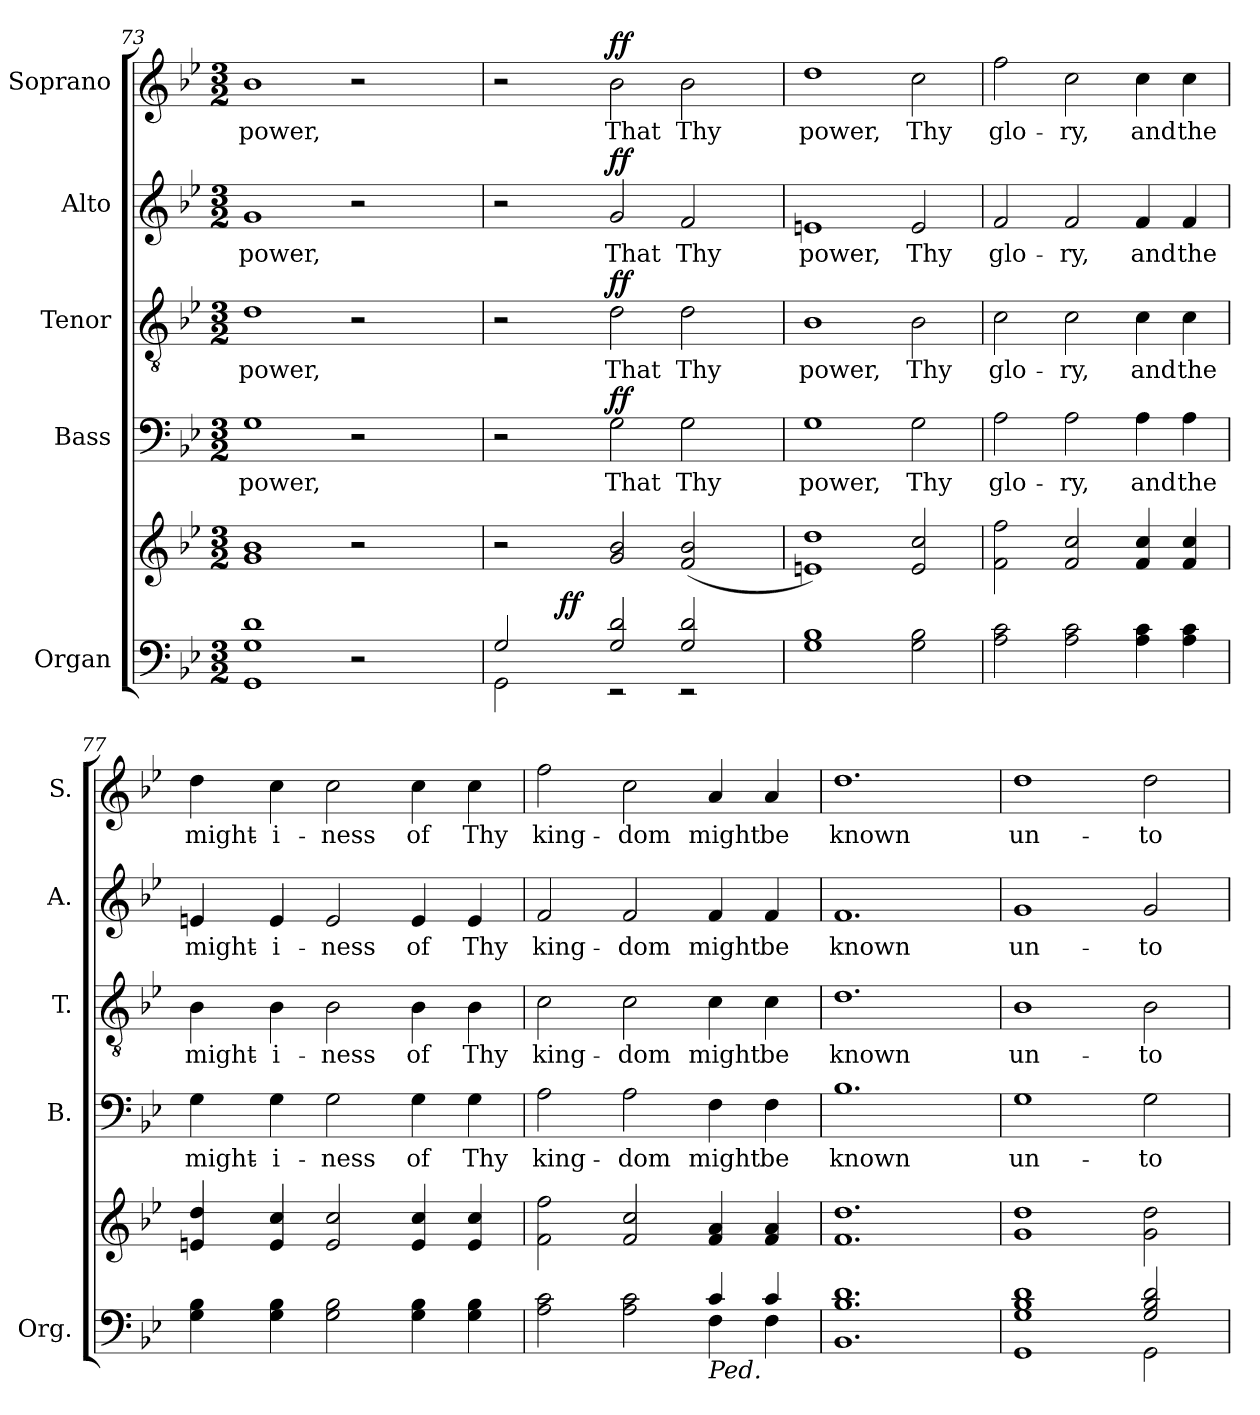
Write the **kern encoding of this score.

**kern	**kern	**dynam	**kern	**text	**dynam	**kern	**text	**dynam	**kern	**text	**dynam	**kern	**text	**dynam
*part5	*part5	*part5	*part4	*part4	*part4	*part3	*part3	*part3	*part2	*part2	*part2	*part1	*part1	*part1
*staff6	*staff5	*staff5/6	*staff4	*staff4	*staff4	*staff3	*staff3	*staff3	*staff2	*staff2	*staff2	*staff1	*staff1	*staff1
*I"Organ	*	*	*I"Bass	*	*	*I"Tenor	*	*	*I"Alto	*	*	*I"Soprano	*	*
*I'Org.	*	*	*I'B.	*	*	*I'T.	*	*	*I'A.	*	*	*I'S.	*	*
*clefF4	*clefG2	*	*clefF4	*	*	*clefGv2	*	*	*clefG2	*	*	*clefG2	*	*
*	*	*	*	*	*	*ITrd7c12	*	*	*	*	*	*	*	*
*k[b-e-]	*k[b-e-]	*	*k[b-e-]	*	*	*k[b-e-]	*	*	*k[b-e-]	*	*	*k[b-e-]	*	*
*B-:	*B-:	*	*B-:	*	*	*B-:	*	*	*B-:	*	*	*B-:	*	*
*M3/2	*M3/2	*	*M3/2	*	*	*M3/2	*	*	*M3/2	*	*	*M3/2	*	*
=73	=73	=73	=73	=73	=73	=73	=73	=73	=73	=73	=73	=73	=73	=73
!	!	!	!	!LO:LY:b:color=#000000	!	!	!	!	!	!	!	!	!	!
!	!	!	!	!	!	!	!LO:LY:b:color=#000000	!	!	!	!	!	!	!
!	!	!	!	!	!	!	!	!	!	!LO:LY:b:color=#000000	!	!	!	!
!	!	!	!	!	!	!	!	!	!	!	!	!	!LO:LY:b:color=#000000	!
*	*^	*	*	*	*	*	*	*	*	*	*	*^	*	*
1GGi 1Gi 1di	1gi 1b-i	1ryy	.	1Gi	power,	.	1Di	power,	.	1gi	power,	.	1b-i	1ryy	power,	.
2r	2r	8ryy	.	2r	.	.	2r	.	.	2r	.	.	2r	8ryy	.	.
.	.	16ryy	.	.	.	.	.	.	.	.	.	.	.	16ryy	.	.
.	.	32ryy	.	.	.	.	.	.	.	.	.	.	.	32ryy	.	.
.	.	64ryy	.	.	.	.	.	.	.	.	.	.	.	64ryy	.	.
.	.	128ryy	.	.	.	.	.	.	.	.	.	.	.	128ryy	.	.
.	.	256ryy	.	.	.	.	.	.	.	.	.	.	.	256ryy	.	.
.	.	1024ryy	.	.	.	.	.	.	.	.	.	.	.	1024ryy	.	.
.	.	4ryy	.	.	.	.	.	.	.	.	.	.	.	4ryy	.	.
.	.	512.ryy	.	.	.	.	.	.	.	.	.	.	.	512.ryy	.	.
*	*	*	*	*	*	*	*	*	*	*	*	*	*v	*v	*	*
=74	=74	=74	=74	=74	=74	=74	=74	=74	=74	=74	=74	=74	=74	=74	=74
*^	*	*	*	*	*	*	*	*	*	*	*	*	*	*	*
2Gi/	2GGi\	2r	8ryy	.	2r	.	.	2r	.	.	2r	.	.	2r	.	.
.	.	.	16ryy	.	.	.	.	.	.	.	.	.	.	.	.	.
.	.	.	32ryy	.	.	.	.	.	.	.	.	.	.	.	.	.
.	.	.	512ryy	.	.	.	.	.	.	.	.	.	.	.	.	.
.	.	.	1ryy	ff	.	.	.	.	.	.	.	.	.	.	.	.
!	!	!	!	!	!	!LO:LY:b:color=#000000	!	!	!	!	!	!	!	!	!	!
!	!	!	!	!	!	!	!	!	!LO:LY:b:color=#000000	!	!	!	!	!	!	!
!	!	!	!	!	!	!	!	!	!	!	!	!LO:LY:b:color=#000000	!	!	!	!
*	*	*MM200	*	*	*	*	*	*	*	*	*	*	*	*MM200	*	*
!	!	!	!	!	!	!	!	!	!	!	!	!	!	!	!LO:LY:b:color=#000000	!
2Gi/ 2di	2r	2gi/ 2b-i	.	.	2Gi\	That	ff	2Di\	That	ff	2gi/	That	ff	2b-i\	That	ff
!	!	!	!	!	!	!LO:LY:b:color=#000000	!	!	!	!	!	!	!	!	!	!
!	!	!	!	!	!	!	!	!	!LO:LY:b:color=#000000	!	!	!	!	!	!	!
!	!	!	!	!	!	!	!	!	!	!	!	!LO:LY:b:color=#000000	!	!	!	!
!	!	!	!	!	!	!	!	!	!	!	!	!	!	!	!LO:LY:b:color=#000000	!
2Gi/ 2di	2r	(2fi/ 2b-i	.	.	2Gi\	Thy	.	2Di\	Thy	.	2fi/	Thy	.	2b-i\	Thy	.
.	.	.	4ryy	.	.	.	.	.	.	.	.	.	.	.	.	.
.	.	.	64...ryy	.	.	.	.	.	.	.	.	.	.	.	.	.
*v	*v	*	*	*	*	*	*	*	*	*	*	*	*	*	*	*
*	*v	*v	*	*	*	*	*	*	*	*	*	*	*	*	*
=75	=75	=75	=75	=75	=75	=75	=75	=75	=75	=75	=75	=75	=75	=75
*^	*^	*	*	*	*	*	*	*	*	*	*	*	*	*
!	!	!	!	!	!	!LO:LY:b:color=#000000	!	!	!	!	!	!	!	!	!	!
*v	*v	*	*	*	*	*	*	*	*	*	*	*	*	*	*	*
*	*v	*v	*	*	*	*	*	*	*	*	*	*	*	*	*
*^	*^	*	*	*	*	*	*	*	*	*	*	*	*	*
!	!	!	!	!	!	!	!	!	!LO:LY:b:color=#000000	!	!	!	!	!	!	!
*v	*v	*	*	*	*	*	*	*	*	*	*	*	*	*	*	*
*	*v	*v	*	*	*	*	*	*	*	*	*	*	*	*	*
*^	*^	*	*	*	*	*	*	*	*	*	*	*	*	*
!	!	!	!	!	!	!	!	!	!	!	!	!LO:LY:b:color=#000000	!	!	!	!
*v	*v	*	*	*	*	*	*	*	*	*	*	*	*	*	*	*
*	*v	*v	*	*	*	*	*	*	*	*	*	*	*	*	*
*^	*^	*	*	*	*	*	*	*	*	*	*	*	*	*
!LO:TX:b:i:t=Man.	!	!	!	!	!	!	!	!	!	!	!	!	!	!	!	!
!	!	!	!	!	!	!	!	!	!	!	!	!	!	!	!LO:LY:b:color=#000000	!
*v	*v	*	*	*	*	*	*	*	*	*	*	*	*	*	*	*
*	*v	*v	*	*	*	*	*	*	*	*	*	*	*	*	*
1Gi 1B-i	1eni 1ddi)	.	1Gi	power,	.	1BB-i	power,	.	1eni	power,	.	1ddi	power,	.
!	!	!	!	!LO:LY:b:color=#000000	!	!	!	!	!	!	!	!	!	!
!	!	!	!	!	!	!	!LO:LY:b:color=#000000	!	!	!	!	!	!	!
!	!	!	!	!	!	!	!	!	!	!LO:LY:b:color=#000000	!	!	!	!
!	!	!	!	!	!	!	!	!	!	!	!	!	!LO:LY:b:color=#000000	!
2Gi\ 2B-i	2ei/ 2cci	.	2Gi\	Thy	.	2BB-i\	Thy	.	2ei/	Thy	.	2cci\	Thy	.
=76	=76	=76	=76	=76	=76	=76	=76	=76	=76	=76	=76	=76	=76	=76
!	!	!	!	!LO:LY:b:color=#000000	!	!	!	!	!	!	!	!	!	!
!	!	!	!	!	!	!	!LO:LY:b:color=#000000	!	!	!	!	!	!	!
!	!	!	!	!	!	!	!	!	!	!LO:LY:b:color=#000000	!	!	!	!
!	!	!	!	!	!	!	!	!	!	!	!	!	!LO:LY:b:color=#000000	!
2Ai\ 2ci	2fi\ 2ffi	.	2Ai\	glo-	.	2Ci\	glo-	.	2fi/	glo-	.	2ffi\	glo-	.
!	!	!	!	!LO:LY:b:color=#000000	!	!	!	!	!	!	!	!	!	!
!	!	!	!	!	!	!	!LO:LY:b:color=#000000	!	!	!	!	!	!	!
!	!	!	!	!	!	!	!	!	!	!LO:LY:b:color=#000000	!	!	!	!
!	!	!	!	!	!	!	!	!	!	!	!	!	!LO:LY:b:color=#000000	!
2Ai\ 2ci	2fi/ 2cci	.	2Ai\	-ry,	.	2Ci\	-ry,	.	2fi/	-ry,	.	2cci\	-ry,	.
!	!	!	!	!LO:LY:b:color=#000000	!	!	!	!	!	!	!	!	!	!
!	!	!	!	!	!	!	!LO:LY:b:color=#000000	!	!	!	!	!	!	!
!	!	!	!	!	!	!	!	!	!	!LO:LY:b:color=#000000	!	!	!	!
!	!	!	!	!	!	!	!	!	!	!	!	!	!LO:LY:b:color=#000000	!
4Ai\ 4ci	4fi/ 4cci	.	4Ai\	and	.	4Ci\	and	.	4fi/	and	.	4cci\	and	.
!	!	!	!	!LO:LY:b:color=#000000	!	!	!	!	!	!	!	!	!	!
!	!	!	!	!	!	!	!LO:LY:b:color=#000000	!	!	!	!	!	!	!
!	!	!	!	!	!	!	!	!	!	!LO:LY:b:color=#000000	!	!	!	!
!	!	!	!	!	!	!	!	!	!	!	!	!	!LO:LY:b:color=#000000	!
4Ai\ 4ci	4fi/ 4cci	.	4Ai\	the	.	4Ci\	the	.	4fi/	the	.	4cci\	the	.
=77	=77	=77	=77	=77	=77	=77	=77	=77	=77	=77	=77	=77	=77	=77
!	!	!	!	!LO:LY:b:color=#000000	!	!	!	!	!	!	!	!	!	!
!	!	!	!	!	!	!	!LO:LY:b:color=#000000	!	!	!	!	!	!	!
!	!	!	!	!	!	!	!	!	!	!LO:LY:b:color=#000000	!	!	!	!
!	!	!	!	!	!	!	!	!	!	!	!	!	!LO:LY:b:color=#000000	!
4Gi\ 4B-i	4eni/ 4ddi	.	4Gi\	might-	.	4BB-i\	might-	.	4eni/	might-	.	4ddi\	might-	.
!	!	!	!	!LO:LY:b:color=#000000	!	!	!	!	!	!	!	!	!	!
!	!	!	!	!	!	!	!LO:LY:b:color=#000000	!	!	!	!	!	!	!
!	!	!	!	!	!	!	!	!	!	!LO:LY:b:color=#000000	!	!	!	!
!	!	!	!	!	!	!	!	!	!	!	!	!	!LO:LY:b:color=#000000	!
4Gi\ 4B-i	4ei/ 4cci	.	4Gi\	-i-	.	4BB-i\	-i-	.	4ei/	-i-	.	4cci\	-i-	.
!	!	!	!	!LO:LY:b:color=#000000	!	!	!	!	!	!	!	!	!	!
!	!	!	!	!	!	!	!LO:LY:b:color=#000000	!	!	!	!	!	!	!
!	!	!	!	!	!	!	!	!	!	!LO:LY:b:color=#000000	!	!	!	!
!	!	!	!	!	!	!	!	!	!	!	!	!	!LO:LY:b:color=#000000	!
2Gi\ 2B-i	2ei/ 2cci	.	2Gi\	-ness	.	2BB-i\	-ness	.	2ei/	-ness	.	2cci\	-ness	.
!	!	!	!	!LO:LY:b:color=#000000	!	!	!	!	!	!	!	!	!	!
!	!	!	!	!	!	!	!LO:LY:b:color=#000000	!	!	!	!	!	!	!
!	!	!	!	!	!	!	!	!	!	!LO:LY:b:color=#000000	!	!	!	!
!	!	!	!	!	!	!	!	!	!	!	!	!	!LO:LY:b:color=#000000	!
4Gi\ 4B-i	4ei/ 4cci	.	4Gi\	of	.	4BB-i\	of	.	4ei/	of	.	4cci\	of	.
!	!	!	!	!LO:LY:b:color=#000000	!	!	!	!	!	!	!	!	!	!
!	!	!	!	!	!	!	!LO:LY:b:color=#000000	!	!	!	!	!	!	!
!	!	!	!	!	!	!	!	!	!	!LO:LY:b:color=#000000	!	!	!	!
!	!	!	!	!	!	!	!	!	!	!	!	!	!LO:LY:b:color=#000000	!
4Gi\ 4B-i	4ei/ 4cci	.	4Gi\	Thy	.	4BB-i\	Thy	.	4ei/	Thy	.	4cci\	Thy	.
=78	=78	=78	=78	=78	=78	=78	=78	=78	=78	=78	=78	=78	=78	=78
*^	*	*	*	*	*	*	*	*	*	*	*	*	*	*
!	!	!	!	!	!LO:LY:b:color=#000000	!	!	!	!	!	!	!	!	!	!
!	!	!	!	!	!	!	!	!LO:LY:b:color=#000000	!	!	!	!	!	!	!
!	!	!	!	!	!	!	!	!	!	!	!LO:LY:b:color=#000000	!	!	!	!
!	!	!	!	!	!	!	!	!	!	!	!	!	!	!LO:LY:b:color=#000000	!
2Ai\ 2ci	1ryy	2fi\ 2ffi	.	2Ai\	king-	.	2Ci\	king-	.	2fi/	king-	.	2ffi\	king-	.
!	!	!	!	!	!LO:LY:b:color=#000000	!	!	!	!	!	!	!	!	!	!
!	!	!	!	!	!	!	!	!LO:LY:b:color=#000000	!	!	!	!	!	!	!
!	!	!	!	!	!	!	!	!	!	!	!LO:LY:b:color=#000000	!	!	!	!
!	!	!	!	!	!	!	!	!	!	!	!	!	!	!LO:LY:b:color=#000000	!
2Ai\ 2ci	.	2fi/ 2cci	.	2Ai\	-dom	.	2Ci\	-dom	.	2fi/	-dom	.	2cci\	-dom	.
!	!	!	!	!	!LO:LY:b:color=#000000	!	!	!	!	!	!	!	!	!	!
!	!	!	!	!	!	!	!	!LO:LY:b:color=#000000	!	!	!	!	!	!	!
!	!	!	!	!	!	!	!	!	!	!	!LO:LY:b:color=#000000	!	!	!	!
!LO:TX:b:i:t=Ped.	!	!	!	!	!	!	!	!	!	!	!	!	!	!	!
!	!	!	!	!	!	!	!	!	!	!	!	!	!	!LO:LY:b:color=#000000	!
4ci/	4Fi\	4fi/ 4ai	.	4Fi\	might	.	4Ci\	might	.	4fi/	might	.	4ai/	might	.
!	!	!	!	!	!LO:LY:b:color=#000000	!	!	!	!	!	!	!	!	!	!
!	!	!	!	!	!	!	!	!LO:LY:b:color=#000000	!	!	!	!	!	!	!
!	!	!	!	!	!	!	!	!	!	!	!LO:LY:b:color=#000000	!	!	!	!
!	!	!	!	!	!	!	!	!	!	!	!	!	!	!LO:LY:b:color=#000000	!
4ci/	4Fi\	4fi/ 4ai	.	4Fi\	be	.	4Ci\	be	.	4fi/	be	.	4ai/	be	.
*v	*v	*	*	*	*	*	*	*	*	*	*	*	*	*	*
!!LO:LB:g=z
=79	=79	=79	=79	=79	=79	=79	=79	=79	=79	=79	=79	=79	=79	=79
*^	*	*	*	*	*	*	*	*	*	*	*	*	*	*
!	!	!	!	!	!LO:LY:b:color=#000000	!	!	!	!	!	!	!	!	!	!
*v	*v	*	*	*	*	*	*	*	*	*	*	*	*	*	*
*^	*	*	*	*	*	*	*	*	*	*	*	*	*	*
!	!	!	!	!	!	!	!	!LO:LY:b:color=#000000	!	!	!	!	!	!	!
*v	*v	*	*	*	*	*	*	*	*	*	*	*	*	*	*
*^	*	*	*	*	*	*	*	*	*	*	*	*	*	*
!	!	!	!	!	!	!	!	!	!	!	!LO:LY:b:color=#000000	!	!	!	!
*v	*v	*	*	*	*	*	*	*	*	*	*	*	*	*	*
*^	*	*	*	*	*	*	*	*	*	*	*	*	*	*
!	!	!	!	!	!	!	!	!	!	!	!	!	!	!LO:LY:b:color=#000000	!
*v	*v	*	*	*	*	*	*	*	*	*	*	*	*	*	*
1.BB-i 1.B-i 1.di	1.fi 1.ddi	.	1.B-i	known	.	1.Di	known	.	1.fi	known	.	1.ddi	known	.
=80	=80	=80	=80	=80	=80	=80	=80	=80	=80	=80	=80	=80	=80	=80
*^	*	*	*	*	*	*	*	*	*	*	*	*	*	*
!	!	!	!	!	!LO:LY:b:color=#000000	!	!	!	!	!	!	!	!	!	!
!	!	!	!	!	!	!	!	!LO:LY:b:color=#000000	!	!	!	!	!	!	!
!	!	!	!	!	!	!	!	!	!	!	!LO:LY:b:color=#000000	!	!	!	!
!	!	!	!	!	!	!	!	!	!	!	!	!	!	!LO:LY:b:color=#000000	!
1GGi 1Gi 1B-i 1di	1ryy	1gi 1ddi	.	1Gi	un-	.	1BB-i	un-	.	1gi	un-	.	1ddi	un-	.
!	!	!	!	!	!LO:LY:b:color=#000000	!	!	!	!	!	!	!	!	!	!
!	!	!	!	!	!	!	!	!LO:LY:b:color=#000000	!	!	!	!	!	!	!
!	!	!	!	!	!	!	!	!	!	!	!LO:LY:b:color=#000000	!	!	!	!
!	!	!	!	!	!	!	!	!	!	!	!	!	!	!LO:LY:b:color=#000000	!
2Gi/ 2B-i 2di	2GGi\	2gi\ 2ddi	.	2Gi\	-to	.	2BB-i\	-to	.	2gi/	-to	.	2ddi\	-to	.
*v	*v	*	*	*	*	*	*	*	*	*	*	*	*	*	*
=	=	=	=	=	=	=	=	=	=	=	=	=	=	=
*-	*-	*-	*-	*-	*-	*-	*-	*-	*-	*-	*-	*-	*-	*-
